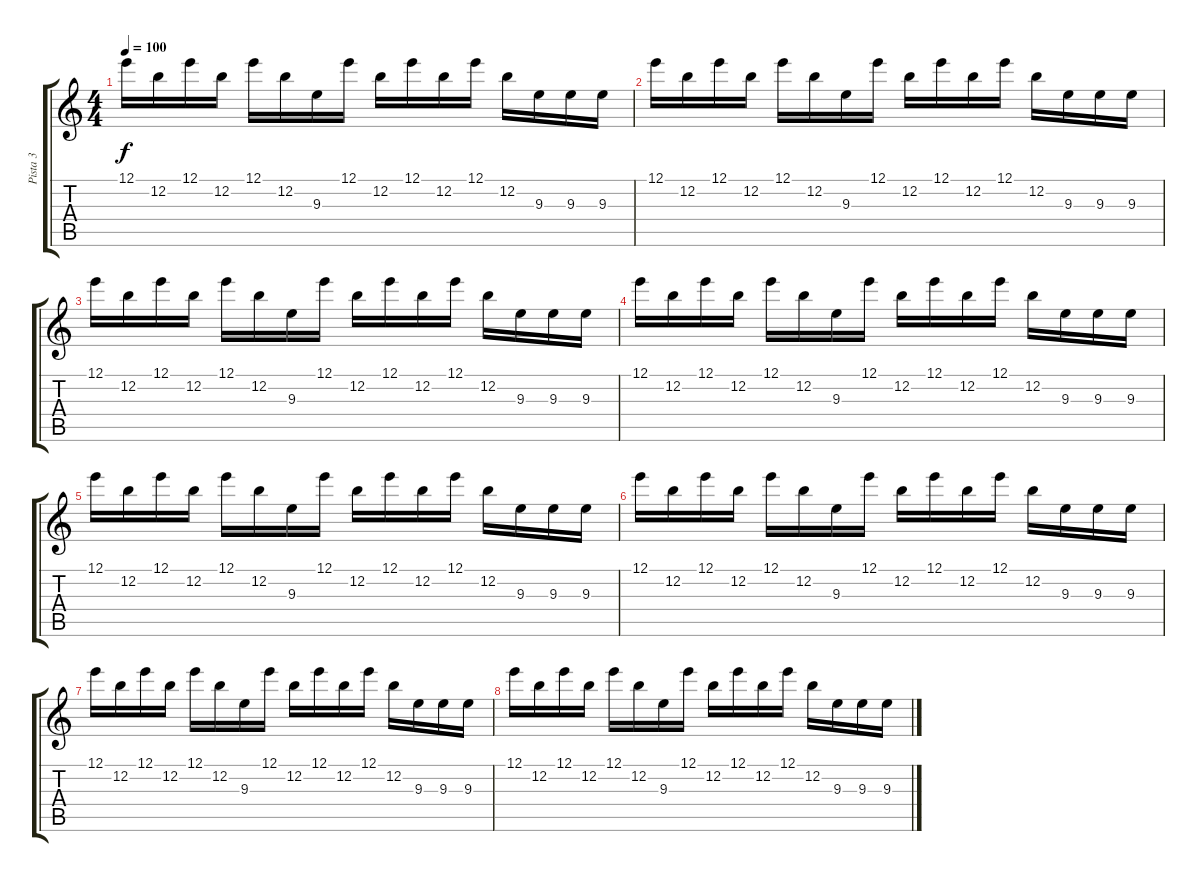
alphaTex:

\track ("Pista 3" "Pista 3") {instrument distortionguitar}
\staff {score tabs}
\tuning (E4 B3 G3 D3 A2 E2) {hide}
\ts (4 4)
\tempo 100
\clef g2
\ks c
12.1.16{dy f} 12.2.16 12.1.16 12.2.16 12.1.16 12.2.16 9.3.16 12.1.16 12.2.16 12.1.16 12.2.16 12.1.16 12.2.16 9.3.16 9.3.16 9.3.16 |
12.1.16 12.2.16 12.1.16 12.2.16 12.1.16 12.2.16 9.3.16 12.1.16 12.2.16 12.1.16 12.2.16 12.1.16 12.2.16 9.3.16 9.3.16 9.3.16 |
12.1.16 12.2.16 12.1.16 12.2.16 12.1.16 12.2.16 9.3.16 12.1.16 12.2.16 12.1.16 12.2.16 12.1.16 12.2.16 9.3.16 9.3.16 9.3.16 |
12.1.16 12.2.16 12.1.16 12.2.16 12.1.16 12.2.16 9.3.16 12.1.16 12.2.16 12.1.16 12.2.16 12.1.16 12.2.16 9.3.16 9.3.16 9.3.16 |
12.1.16 12.2.16 12.1.16 12.2.16 12.1.16 12.2.16 9.3.16 12.1.16 12.2.16 12.1.16 12.2.16 12.1.16 12.2.16 9.3.16 9.3.16 9.3.16 |
12.1.16 12.2.16 12.1.16 12.2.16 12.1.16 12.2.16 9.3.16 12.1.16 12.2.16 12.1.16 12.2.16 12.1.16 12.2.16 9.3.16 9.3.16 9.3.16 |
12.1.16 12.2.16 12.1.16 12.2.16 12.1.16 12.2.16 9.3.16 12.1.16 12.2.16 12.1.16 12.2.16 12.1.16 12.2.16 9.3.16 9.3.16 9.3.16 |
12.1.16 12.2.16 12.1.16 12.2.16 12.1.16 12.2.16 9.3.16 12.1.16 12.2.16 12.1.16 12.2.16 12.1.16 12.2.16 9.3.16 9.3.16 9.3.16
